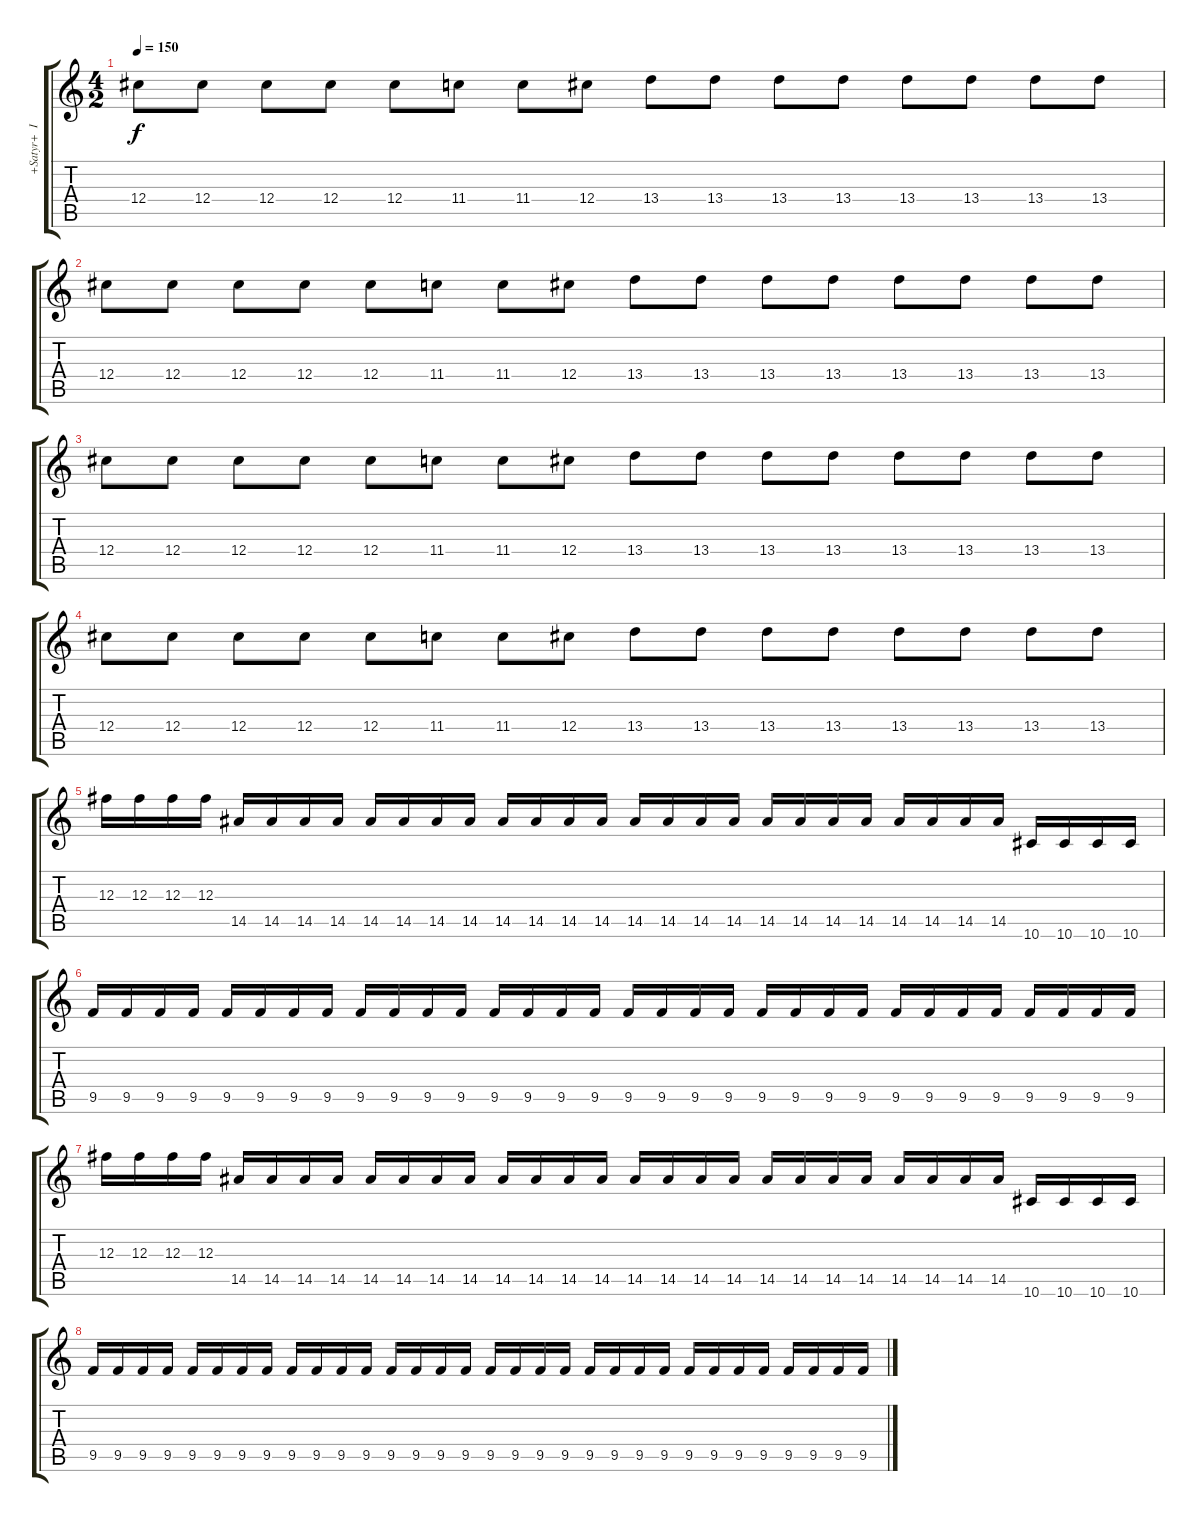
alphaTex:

\track ("+Satyr+  II" "+Satyr+  I") {instrument overdrivenguitar}
\staff {score tabs}
\tuning (Eb4 Bb3 Gb3 Db3 Ab2 Eb2) {hide}
\ts (4 2)
\tempo 150
\clef g2
\ks c
12.4.8{dy f} 12.4.8 12.4.8 12.4.8 12.4.8 11.4.8 11.4.8 12.4.8 13.4.8 13.4.8 13.4.8 13.4.8 13.4.8 13.4.8 13.4.8 13.4.8 |
12.4.8 12.4.8 12.4.8 12.4.8 12.4.8 11.4.8 11.4.8 12.4.8 13.4.8 13.4.8 13.4.8 13.4.8 13.4.8 13.4.8 13.4.8 13.4.8 |
12.4.8 12.4.8 12.4.8 12.4.8 12.4.8 11.4.8 11.4.8 12.4.8 13.4.8 13.4.8 13.4.8 13.4.8 13.4.8 13.4.8 13.4.8 13.4.8 |
12.4.8 12.4.8 12.4.8 12.4.8 12.4.8 11.4.8 11.4.8 12.4.8 13.4.8 13.4.8 13.4.8 13.4.8 13.4.8 13.4.8 13.4.8 13.4.8 |
12.3.16 12.3.16 12.3.16 12.3.16 14.5.16 14.5.16 14.5.16 14.5.16 14.5.16 14.5.16 14.5.16 14.5.16 14.5.16 14.5.16 14.5.16 14.5.16 14.5.16 14.5.16 14.5.16 14.5.16 14.5.16 14.5.16 14.5.16 14.5.16 14.5.16 14.5.16 14.5.16 14.5.16 10.6.16 10.6.16 10.6.16 10.6.16 |
9.5.16 9.5.16 9.5.16 9.5.16 9.5.16 9.5.16 9.5.16 9.5.16 9.5.16 9.5.16 9.5.16 9.5.16 9.5.16 9.5.16 9.5.16 9.5.16 9.5.16 9.5.16 9.5.16 9.5.16 9.5.16 9.5.16 9.5.16 9.5.16 9.5.16 9.5.16 9.5.16 9.5.16 9.5.16 9.5.16 9.5.16 9.5.16 |
12.3.16 12.3.16 12.3.16 12.3.16 14.5.16 14.5.16 14.5.16 14.5.16 14.5.16 14.5.16 14.5.16 14.5.16 14.5.16 14.5.16 14.5.16 14.5.16 14.5.16 14.5.16 14.5.16 14.5.16 14.5.16 14.5.16 14.5.16 14.5.16 14.5.16 14.5.16 14.5.16 14.5.16 10.6.16 10.6.16 10.6.16 10.6.16 |
9.5.16 9.5.16 9.5.16 9.5.16 9.5.16 9.5.16 9.5.16 9.5.16 9.5.16 9.5.16 9.5.16 9.5.16 9.5.16 9.5.16 9.5.16 9.5.16 9.5.16 9.5.16 9.5.16 9.5.16 9.5.16 9.5.16 9.5.16 9.5.16 9.5.16 9.5.16 9.5.16 9.5.16 9.5.16 9.5.16 9.5.16 9.5.16
